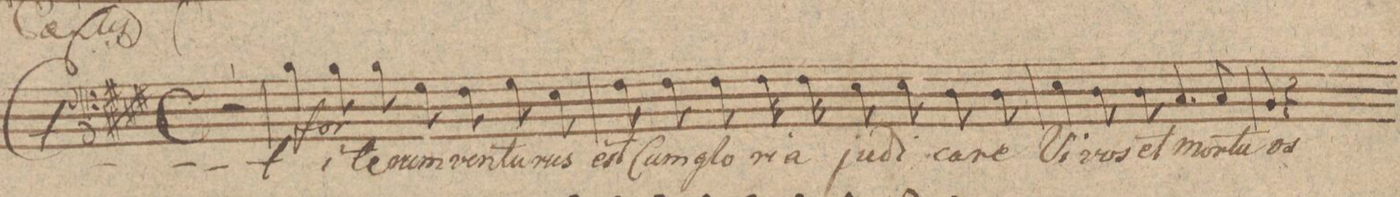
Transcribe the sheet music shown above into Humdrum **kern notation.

**kern	**text	**dynam
*I"Baſso.	*	*
*clefF4	*	*
*k[c#g#d#f#]	*	*
*met(c)	*	*
*M4/4	*	*
1r	.	.
=145	=145	=145
4B\	Et	f
8B\	i-	.
8B\	-te-	.
8G#\	-rum	.
8F#\	ven-	.
8G#\	-tu-	.
8E\	-rus	.
=146	=146	=146
8F#\	est	.
8F#\	Cum	.
8F#\	glo-	.
16F#\	-ri-	.
16F#\	-a	.
8E\	ju-	.
8E\	-di-	.
8D#\	-ca-	.
8D#\	-re	.
=147	=147	=147
4E\	Vi-	.
8D#\	-vos	.
8D#\	et	.
4.C#/	mor-	.
8C#/	-tu-	.
=148	=148	=148
4BB/	-os	.
4r	.	.
*-	*-	*-
